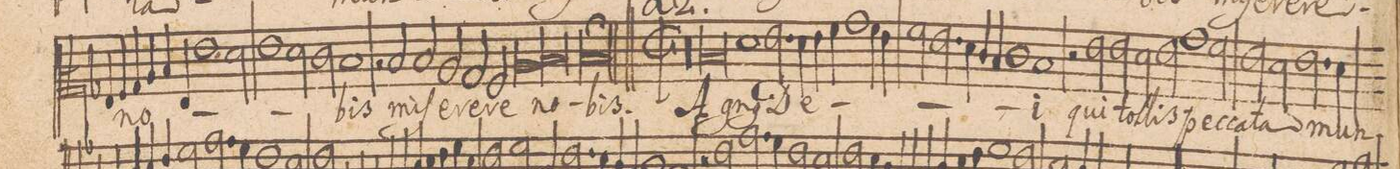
**kern	**text
*I"ALTVS.	*
*clefC2	*
*k[b-]	*
*met(C|)	*
*M2/1	*
4G/	no-
4A/	.
4B-/	.
4c/	.
=33-	=33-
4d/	.
4G/	.
1g	.
2f\	.
=34-	=34-
1g	.
2f\	.
2e\	.
=35-	=35-
1d	-bis
2rc	.
2d/	mi-
=36-	=36-
2d/	-ſe-
2c/	-re-
2B-/	.
2A/	-re
=37-	=37-
*lig	*
1c	no-
1d	.
*Xlig	*
=38-	=38-
0ld;	-bis.
=39||	=39||
*M2/1	*
*met(C|)	*
00r	.
=40-	=40-
=41-	=41-
0d	A-
=42-	=42-
1f	-gn(us)
2.g\	De-
4f\	.
=43-	=43-
4g\	.
4a\	.
1b-	.
4a\	.
4g\	.
=44-	=44-
2a\	.
2.g\	.
4f\	.
4e/	.
4d/	.
=45-	=45-
1e	.
1d	-i
=46-	=46-
2r	.
2g\	qui
2g\	tol-
2f\	.
=47-	=47-
2g\	-lis
1b-	pec-
2a\	-ca-
=48-	=48-
2g\	-ta
2f\	.
2.g\	mun-
4f\	.
=49-	=49-
*-	*-
